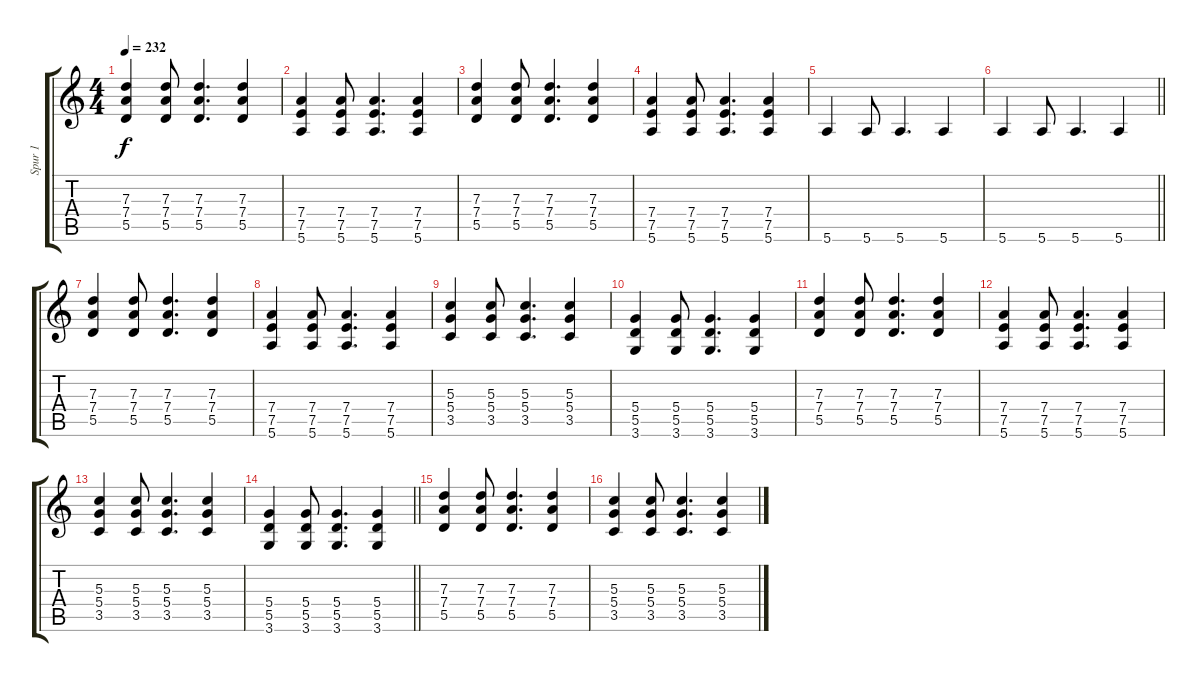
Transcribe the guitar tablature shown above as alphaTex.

\track ("Spur 1" "Spur 1") {instrument distortionguitar}
\staff {score tabs}
\tuning (E4 B3 G3 D3 A2 E2) {hide}
\ts (4 4)
\tempo 232
\clef g2
\ks c
(7.3 7.4 5.5).4{dy f} (7.3 7.4 5.5).8 (7.3 7.4 5.5).4{d} (7.3 7.4 5.5).4 |
(7.4 7.5 5.6).4 (7.4 7.5 5.6).8 (7.4 7.5 5.6).4{d} (7.4 7.5 5.6).4 |
(7.3 7.4 5.5).4 (7.3 7.4 5.5).8 (7.3 7.4 5.5).4{d} (7.3 7.4 5.5).4 |
(7.4 7.5 5.6).4 (7.4 7.5 5.6).8 (7.4 7.5 5.6).4{d} (7.4 7.5 5.6).4 |
5.6.4 5.6.8 5.6.4{d} 5.6.4 |
\barLineRight lightlight
5.6.4 5.6.8 5.6.4{d} 5.6.4 |
(7.3 7.4 5.5).4 (7.3 7.4 5.5).8 (7.3 7.4 5.5).4{d} (7.3 7.4 5.5).4 |
(7.4 7.5 5.6).4 (7.4 7.5 5.6).8 (7.4 7.5 5.6).4{d} (7.4 7.5 5.6).4 |
(5.3 5.4 3.5).4 (5.3 5.4 3.5).8 (5.3 5.4 3.5).4{d} (5.3 5.4 3.5).4 |
(5.4 5.5 3.6).4 (5.4 5.5 3.6).8 (5.4 5.5 3.6).4{d} (5.4 5.5 3.6).4 |
(7.3 7.4 5.5).4 (7.3 7.4 5.5).8 (7.3 7.4 5.5).4{d} (7.3 7.4 5.5).4 |
(7.4 7.5 5.6).4 (7.4 7.5 5.6).8 (7.4 7.5 5.6).4{d} (7.4 7.5 5.6).4 |
(5.3 5.4 3.5).4 (5.3 5.4 3.5).8 (5.3 5.4 3.5).4{d} (5.3 5.4 3.5).4 |
\barLineRight lightlight
(5.4 5.5 3.6).4 (5.4 5.5 3.6).8 (5.4 5.5 3.6).4{d} (5.4 5.5 3.6).4 |
(7.3 7.4 5.5).4 (7.3 7.4 5.5).8 (7.3 7.4 5.5).4{d} (7.3 7.4 5.5).4 |
(5.3 5.4 3.5).4 (5.3 5.4 3.5).8 (5.3 5.4 3.5).4{d} (5.3 5.4 3.5).4
